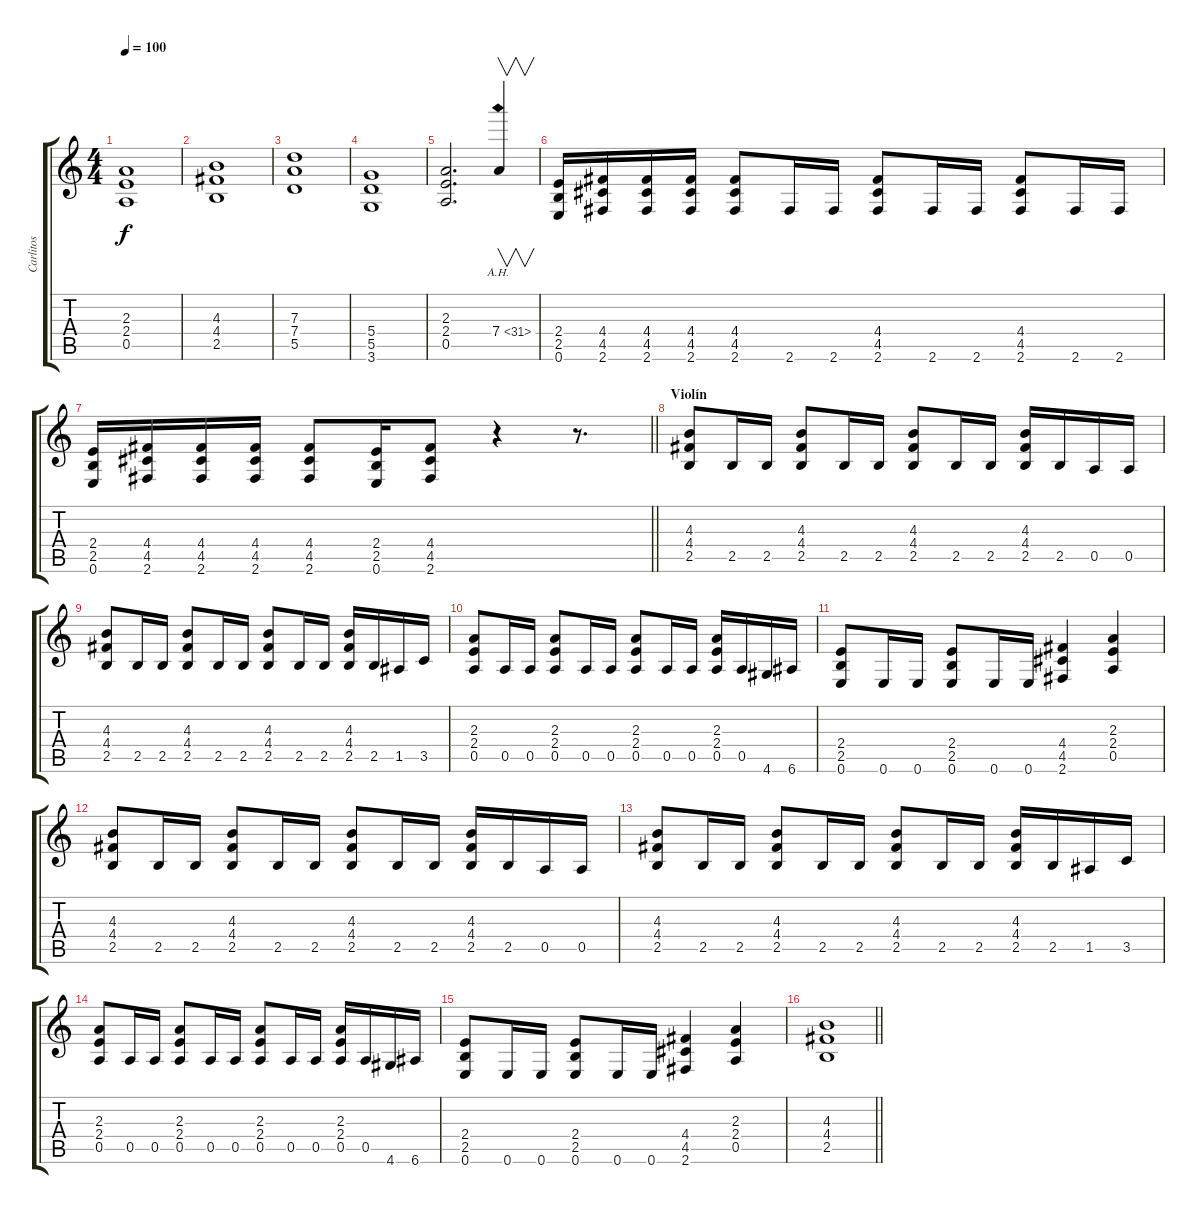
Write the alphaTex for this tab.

\track ("Carlitos" "Carlitos") {instrument distortionguitar}
\staff {score tabs}
\tuning (E4 B3 G3 D3 A2 E2) {hide}
\ts (4 4)
\tempo 100
\clef g2
\ks c
(2.3 2.4 0.5).1{dy f} |
(4.3 4.4 2.5).1 |
(7.3 7.4 5.5).1 |
(5.4 5.5 3.6).1 |
(2.3 2.4 0.5).2{d} 7.4{ah 24}.4{v} |
(2.4 2.5 0.6).16 (4.4 4.5 2.6).16 (4.4 4.5 2.6).16 (4.4 4.5 2.6).16 (4.4 4.5 2.6).8 2.6.16 2.6.16 (4.4 4.5 2.6).8 2.6.16 2.6.16 (4.4 4.5 2.6).8 2.6.16 2.6.16 |
\barLineRight lightlight
(2.4 2.5 0.6).16 (4.4 4.5 2.6).16 (4.4 4.5 2.6).16 (4.4 4.5 2.6).16 (4.4 4.5 2.6).8 (2.4 2.5 0.6).16 (4.4 4.5 2.6).8 r.4 r.8{d} |
\section ("" "Violín")
(4.3 4.4 2.5).8 2.5.16 2.5.16 (4.3 4.4 2.5).8 2.5.16 2.5.16 (4.3 4.4 2.5).8 2.5.16 2.5.16 (4.3 4.4 2.5).16 2.5.16 0.5.16 0.5.16 |
(4.3 4.4 2.5).8 2.5.16 2.5.16 (4.3 4.4 2.5).8 2.5.16 2.5.16 (4.3 4.4 2.5).8 2.5.16 2.5.16 (4.3 4.4 2.5).16 2.5.16 1.5.16 3.5.16 |
(2.3 2.4 0.5).8 0.5.16 0.5.16 (2.3 2.4 0.5).8 0.5.16 0.5.16 (2.3 2.4 0.5).8 0.5.16 0.5.16 (2.3 2.4 0.5).16 0.5.16 4.6.16 6.6.16 |
(2.4 2.5 0.6).8 0.6.16 0.6.16 (2.4 2.5 0.6).8 0.6.16 0.6.16 (4.4 4.5 2.6).4 (2.3 2.4 0.5).4 |
(4.3 4.4 2.5).8 2.5.16 2.5.16 (4.3 4.4 2.5).8 2.5.16 2.5.16 (4.3 4.4 2.5).8 2.5.16 2.5.16 (4.3 4.4 2.5).16 2.5.16 0.5.16 0.5.16 |
(4.3 4.4 2.5).8 2.5.16 2.5.16 (4.3 4.4 2.5).8 2.5.16 2.5.16 (4.3 4.4 2.5).8 2.5.16 2.5.16 (4.3 4.4 2.5).16 2.5.16 1.5.16 3.5.16 |
(2.3 2.4 0.5).8 0.5.16 0.5.16 (2.3 2.4 0.5).8 0.5.16 0.5.16 (2.3 2.4 0.5).8 0.5.16 0.5.16 (2.3 2.4 0.5).16 0.5.16 4.6.16 6.6.16 |
(2.4 2.5 0.6).8 0.6.16 0.6.16 (2.4 2.5 0.6).8 0.6.16 0.6.16 (4.4 4.5 2.6).4 (2.3 2.4 0.5).4 |
\barLineRight lightlight
(4.3 4.4 2.5).1
